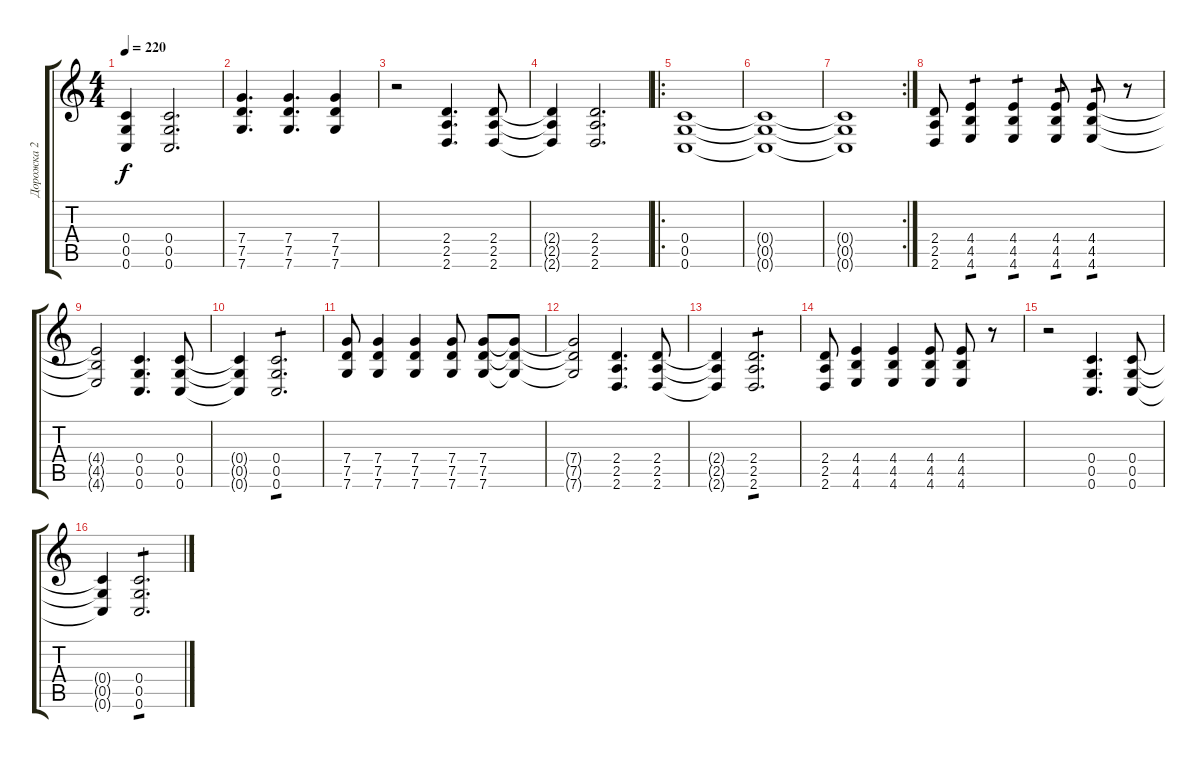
\track ("Дорожка 2" "Дорожка 2") {instrument distortionguitar}
\staff {score tabs}
\tuning (D4 A3 F3 C3 G2 C2) {hide}
\ts (4 4)
\tempo 220
\clef g2
\ks c
(0.4{t} 0.5{t} 0.6{t}).4{dy f} (0.4 0.5 0.6).2{d} |
(7.4 7.5 7.6).4{d} (7.4 7.5 7.6).4{d} (7.4 7.5 7.6).4 |
r.2 (2.4 2.5 2.6).4{d} (2.4 2.5 2.6).8 |
(2.4{t} 2.5{t} 2.6{t}).4 (2.4 2.5 2.6).2{d} |
\ro
(0.4 0.5 0.6).1 |
(0.4{t} 0.5{t} 0.6{t}).1 |
\rc 2
(0.4{t} 0.5{t} 0.6{t}).1 |
(2.4 2.5 2.6).8 (4.4 4.5 4.6).4{tp 1} (4.4 4.5 4.6).4{tp 1} (4.4 4.5 4.6).8{tp 1} (4.4 4.5 4.6).8{tp 1} r.8 |
(4.4{t} 4.5{t} 4.6{t}).2 (0.4 0.5 0.6).4{d} (0.4 0.5 0.6).8 |
(0.4{t} 0.5{t} 0.6{t}).4 (0.4 0.5 0.6).2{d tp 1} |
(7.4 7.5 7.6).8 (7.4 7.5 7.6).4 (7.4 7.5 7.6).4 (7.4 7.5 7.6).8 (7.4 7.5 7.6).8 (7.4{t} 7.5{t} 7.6{t}).8 |
(7.4{t} 7.5{t} 7.6{t}).2 (2.4 2.5 2.6).4{d} (2.4 2.5 2.6).8 |
(2.4{t} 2.5{t} 2.6{t}).4 (2.4 2.5 2.6).2{d tp 1} |
(2.4 2.5 2.6).8 (4.4 4.5 4.6).4 (4.4 4.5 4.6).4 (4.4 4.5 4.6).8 (4.4 4.5 4.6).8 r.8 |
r.2 (0.4 0.5 0.6).4{d} (0.4 0.5 0.6).8 |
(0.4{t} 0.5{t} 0.6{t}).4 (0.4 0.5 0.6).2{d tp 1}
